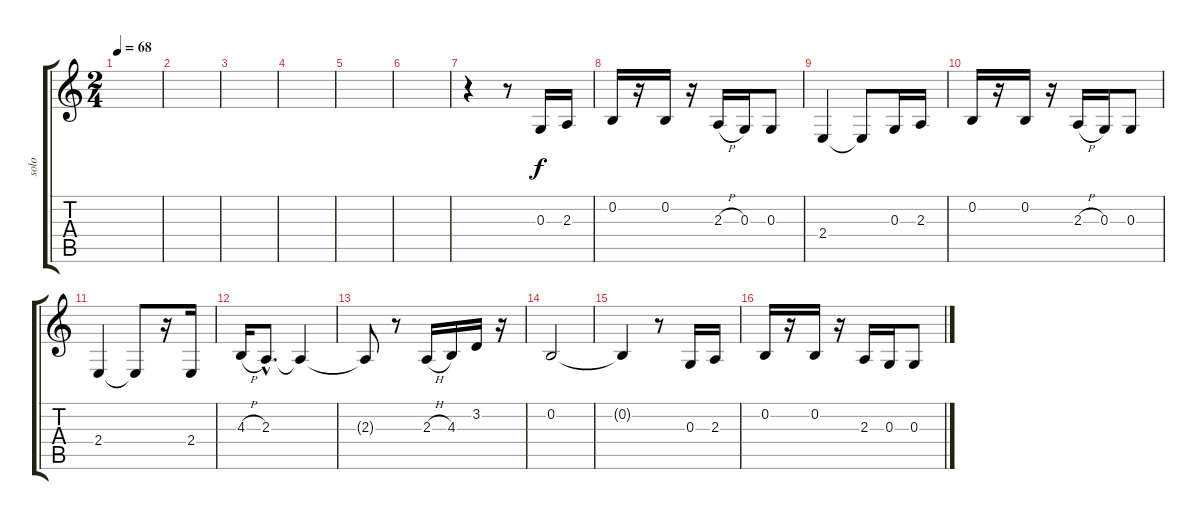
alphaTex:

\track ("solo" "solo") {instrument baritonesax}
\staff {score tabs}
\tuning (E4 B3 G3 D3 A2 E2) {hide}
\ts (2 4)
\tempo 68
\clef g2
\ks c
|
|
|
|
|
|
r.4 r.8 0.3.16 2.3.16 |
0.2.16 r.16 0.2.16 r.16 2.3{h}.16 0.3.16 0.3.8 |
2.4.4 2.4{t}.8 0.3.16 2.3.16 |
0.2.16 r.16 0.2.16 r.16 2.3{h}.16 0.3.16 0.3.8 |
2.4.4 2.4{t}.8 r.16 2.4.16 |
4.3{h}.16 2.3{hac}.8{d} 2.3{t}.4 |
2.3{t}.8 r.8 2.3{h}.16 4.3.16 3.2.16 r.16 |
0.2.2 |
0.2{t}.4 r.8 0.3.16 2.3.16 |
0.2.16 r.16 0.2.16 r.16 2.3.16 0.3.16 0.3.8
